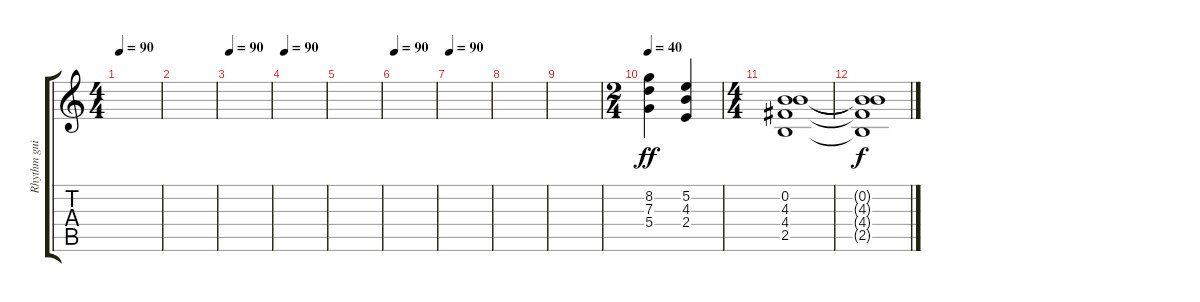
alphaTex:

\track ("Rhythm guitar" "Rhythm gui") {instrument overdrivenguitar}
\staff {score tabs}
\tuning (E4 B3 G3 D3 A2 E2) {hide}
\ts (4 4)
\tempo 90
\clef g2
\ks c
|
|
\tempo 90
|
\tempo 90
|
|
\tempo 90
|
\tempo 90
|
|
|
\ts (2 4)
\tempo 40
(8.2 7.3 5.4).4{dy ff instrument overdrivenguitar} (5.2 4.3 2.4).4 |
\ts (4 4)
(0.2 4.3 4.4 2.5).1{volume 0} |
(0.2{t} 4.3{t} 4.4{t} 2.5{t}).1{dy f}
